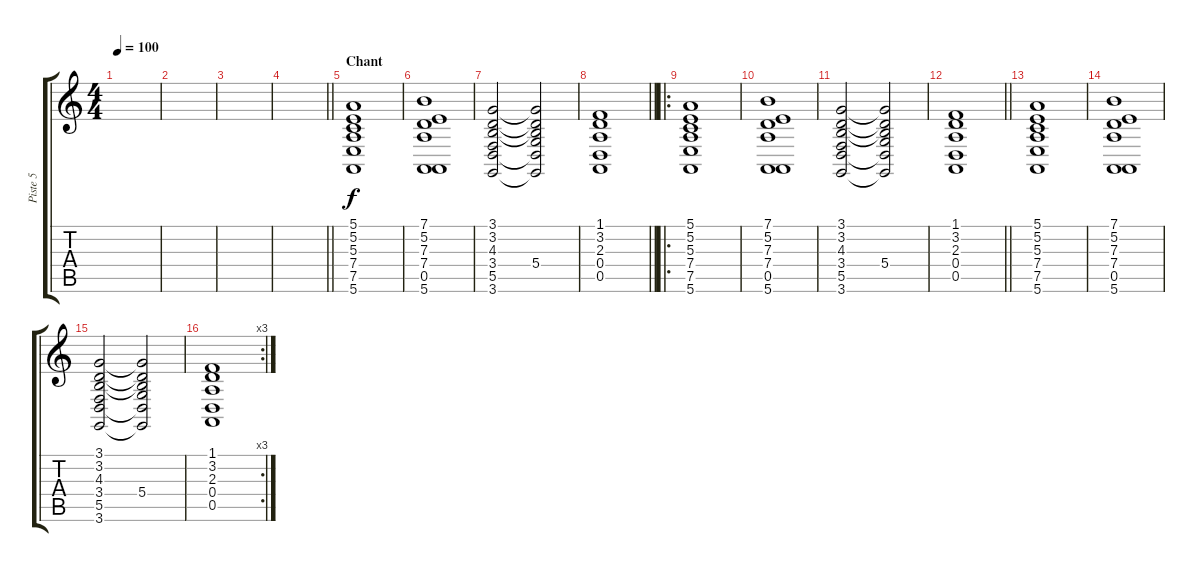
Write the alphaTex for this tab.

\track ("Piste 5" "Piste 5") {instrument stringensemble2}
\staff {score tabs}
\tuning (E4 B3 G3 D3 A2 E2) {hide}
\ts (4 4)
\tempo 100
\clef g2
\ks c
|
|
|
\barLineRight lightlight
|
\section ("" "Chant")
(5.1 5.2 5.3 7.4 7.5 5.6).1 |
(7.1 5.2 7.3 7.4 0.5 5.6).1 |
(3.1 3.2 4.3 3.4 5.5 3.6).2 (3.1{t} 3.2{t} 4.3{t} 5.4 5.5{t} 3.6{t}).2 |
\barLineRight lightlight
(1.1 3.2 2.3 0.4 0.5).1 |
\ro
(5.1 5.2 5.3 7.4 7.5 5.6).1 |
(7.1 5.2 7.3 7.4 0.5 5.6).1 |
(3.1 3.2 4.3 3.4 5.5 3.6).2 (3.1{t} 3.2{t} 4.3{t} 5.4 5.5{t} 3.6{t}).2 |
\barLineRight lightlight
(1.1 3.2 2.3 0.4 0.5).1 |
(5.1 5.2 5.3 7.4 7.5 5.6).1 |
(7.1 5.2 7.3 7.4 0.5 5.6).1 |
(3.1 3.2 4.3 3.4 5.5 3.6).2 (3.1{t} 3.2{t} 4.3{t} 5.4 5.5{t} 3.6{t}).2 |
\rc 3
(1.1 3.2 2.3 0.4 0.5).1
